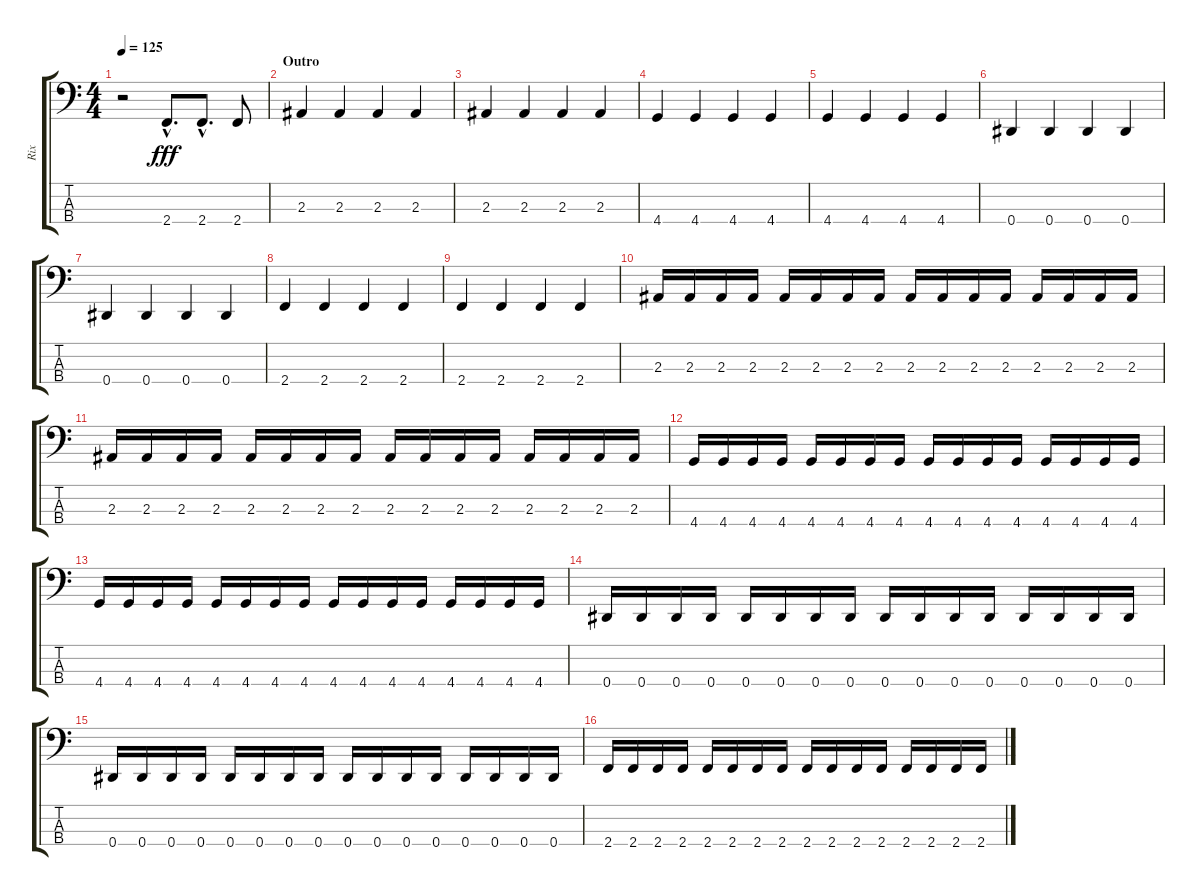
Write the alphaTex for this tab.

\track ("Rix" "Rix") {instrument electricbasspick}
\staff {score tabs}
\tuning (Gb2 Db2 Ab1 Eb1) {hide}
\ts (4 4)
\tempo 125
\clef f4
\ks c
r.2{dy fff} 2.4{hac}.8{d} 2.4{hac}.8{d} 2.4.8 |
\section ("" "Outro")
2.3.4 2.3.4 2.3.4 2.3.4 |
2.3.4 2.3.4 2.3.4 2.3.4 |
4.4.4 4.4.4 4.4.4 4.4.4 |
4.4.4 4.4.4 4.4.4 4.4.4 |
0.4.4 0.4.4 0.4.4 0.4.4 |
0.4.4 0.4.4 0.4.4 0.4.4 |
2.4.4 2.4.4 2.4.4 2.4.4 |
2.4.4 2.4.4 2.4.4 2.4.4 |
2.3.16 2.3.16 2.3.16 2.3.16 2.3.16 2.3.16 2.3.16 2.3.16 2.3.16 2.3.16 2.3.16 2.3.16 2.3.16 2.3.16 2.3.16 2.3.16 |
2.3.16 2.3.16 2.3.16 2.3.16 2.3.16 2.3.16 2.3.16 2.3.16 2.3.16 2.3.16 2.3.16 2.3.16 2.3.16 2.3.16 2.3.16 2.3.16 |
4.4.16 4.4.16 4.4.16 4.4.16 4.4.16 4.4.16 4.4.16 4.4.16 4.4.16 4.4.16 4.4.16 4.4.16 4.4.16 4.4.16 4.4.16 4.4.16 |
4.4.16 4.4.16 4.4.16 4.4.16 4.4.16 4.4.16 4.4.16 4.4.16 4.4.16 4.4.16 4.4.16 4.4.16 4.4.16 4.4.16 4.4.16 4.4.16 |
0.4.16 0.4.16 0.4.16 0.4.16 0.4.16 0.4.16 0.4.16 0.4.16 0.4.16 0.4.16 0.4.16 0.4.16 0.4.16 0.4.16 0.4.16 0.4.16 |
0.4.16 0.4.16 0.4.16 0.4.16 0.4.16 0.4.16 0.4.16 0.4.16 0.4.16 0.4.16 0.4.16 0.4.16 0.4.16 0.4.16 0.4.16 0.4.16 |
2.4.16 2.4.16 2.4.16 2.4.16 2.4.16 2.4.16 2.4.16 2.4.16 2.4.16 2.4.16 2.4.16 2.4.16 2.4.16 2.4.16 2.4.16 2.4.16
